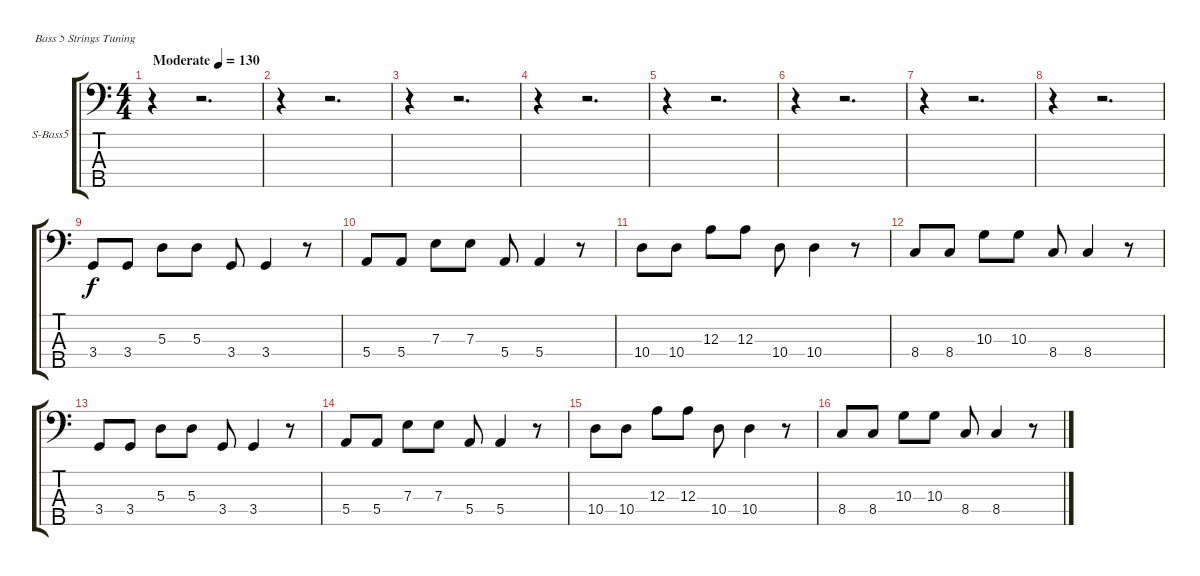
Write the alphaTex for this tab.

\bracketExtendMode groupsimilarinstruments
\firstSystemTrackNameOrientation horizontal
\otherSystemsTrackNameOrientation horizontal
\track ("Áàñ" "S-Bass5") {instrument synthbass2}
\staff {score tabs}
\tuning (G2 D2 A1 E1 B0)
\ts (4 4)
\beaming (8 2 2 2 2)
\tempo (130 "Moderate")
\clef f4
\ks c
r.4{dy f instrument synthbass2} r.2{d} |
r.4 r.2{d} |
r.4 r.2{d} |
r.4 r.2{d} |
r.4 r.2{d} |
r.4 r.2{d} |
r.4 r.2{d} |
r.4 r.2{d} |
3.4.8 3.4.8 5.3.8 5.3.8 3.4.8 3.4.4 r.8 |
5.4.8 5.4.8 7.3.8 7.3.8 5.4.8 5.4.4 r.8 |
10.4.8 10.4.8 12.3.8 12.3.8 10.4.8 10.4.4 r.8 |
8.4.8 8.4.8 10.3.8 10.3.8 8.4.8 8.4.4 r.8 |
3.4.8 3.4.8 5.3.8 5.3.8 3.4.8 3.4.4 r.8 |
5.4.8 5.4.8 7.3.8 7.3.8 5.4.8 5.4.4 r.8 |
10.4.8 10.4.8 12.3.8 12.3.8 10.4.8 10.4.4 r.8 |
8.4.8 8.4.8 10.3.8 10.3.8 8.4.8 8.4.4 r.8
